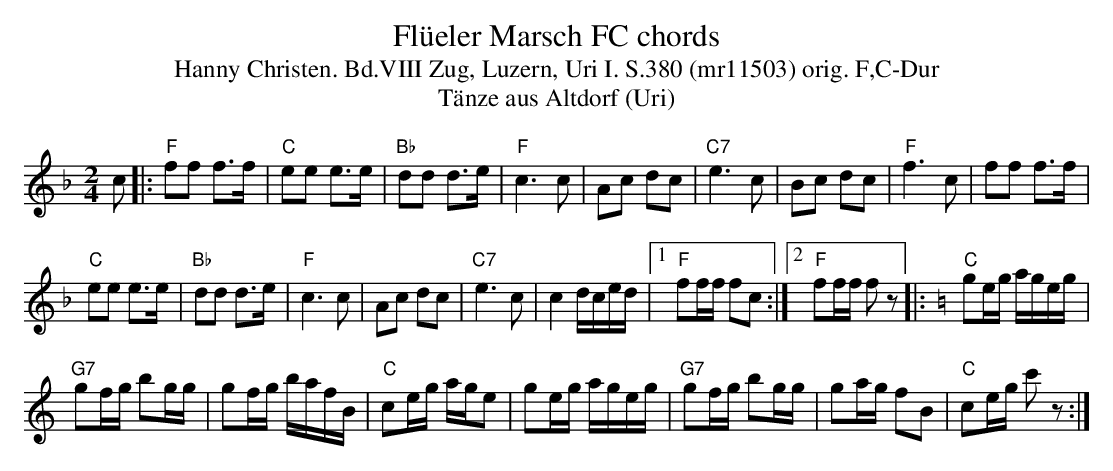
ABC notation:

X:1
T:Fl\"ueler Marsch FC chords
T:Hanny Christen. Bd.VIII Zug, Luzern, Uri I. S.380 (mr11503) orig. F,C-Dur
T: T\"anze aus Altdorf (Uri)
M:2/4
L:1/8
K:F %%MIDI gchordon
c |: "F"ff f>f | "C"ee e>e | "Bb"dd d>e | "F"c3c | Ac dc | "C7"e3c | Bc dc | "F"f3c | ff f>f |
"C"ee e>e | "Bb"dd d>e | "F"c3c | Ac dc | "C7"e3c | c2 d/c/e/d/ |1 "F"ff/f/ fc :|2 "F"ff/f/ fz |: [K:C] [L:1/16] "C"g2eg ageg |
"G7"g2fg b2gg | g2fg bafB | "C"c2eg age2 | g2eg ageg | "G7"g2fg b2gg | g2ag f2B2 | "C"c2eg c'2z2 :|
